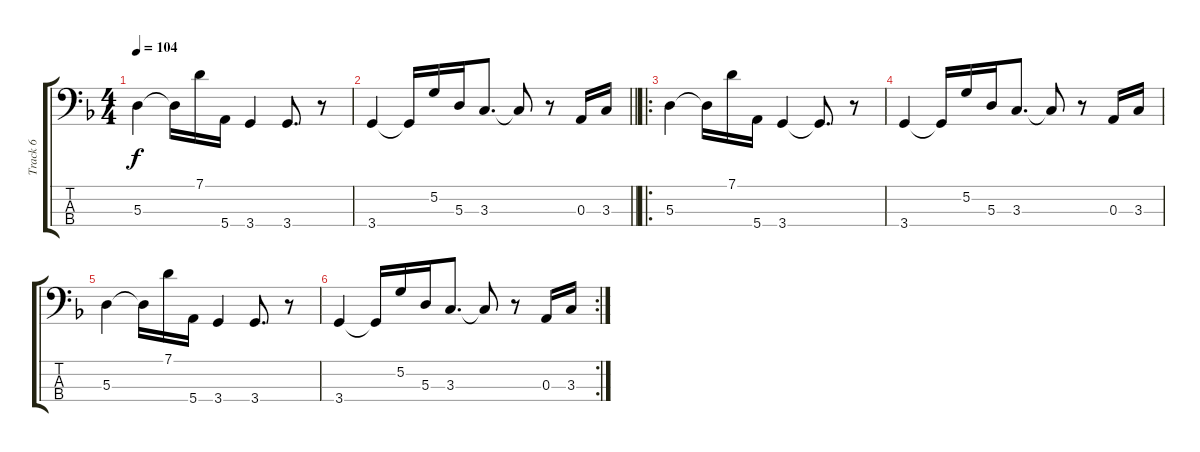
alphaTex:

\track ("Track 6" "Track 6") {instrument electricbassfinger}
\staff {score tabs}
\tuning (G2 D2 A1 E1) {hide}
\ts (4 4)
\tempo 104
\clef f4
\ks dminor
5.3.4{dy f} 5.3{t}.16 7.1.16 5.4.16 3.4.4 3.4.8{d} r.8 |
\barLineRight lightlight
3.4.4 3.4{t}.16 5.2.16 5.3.16 3.3.8{d} 3.3{t}.8 r.8 0.3.16 3.3.16 |
\ro
5.3.4 5.3{t}.16 7.1.16 5.4.16 3.4.4 3.4{t}.8{d} r.8 |
3.4.4 3.4{t}.16 5.2.16 5.3.16 3.3.8{d} 3.3{t}.8 r.8 0.3.16 3.3.16 |
5.3.4 5.3{t}.16 7.1.16 5.4.16 3.4.4 3.4.8{d} r.8 |
\rc 2
3.4.4 3.4{t}.16 5.2.16 5.3.16 3.3.8{d} 3.3{t}.8 r.8 0.3.16 3.3.16
